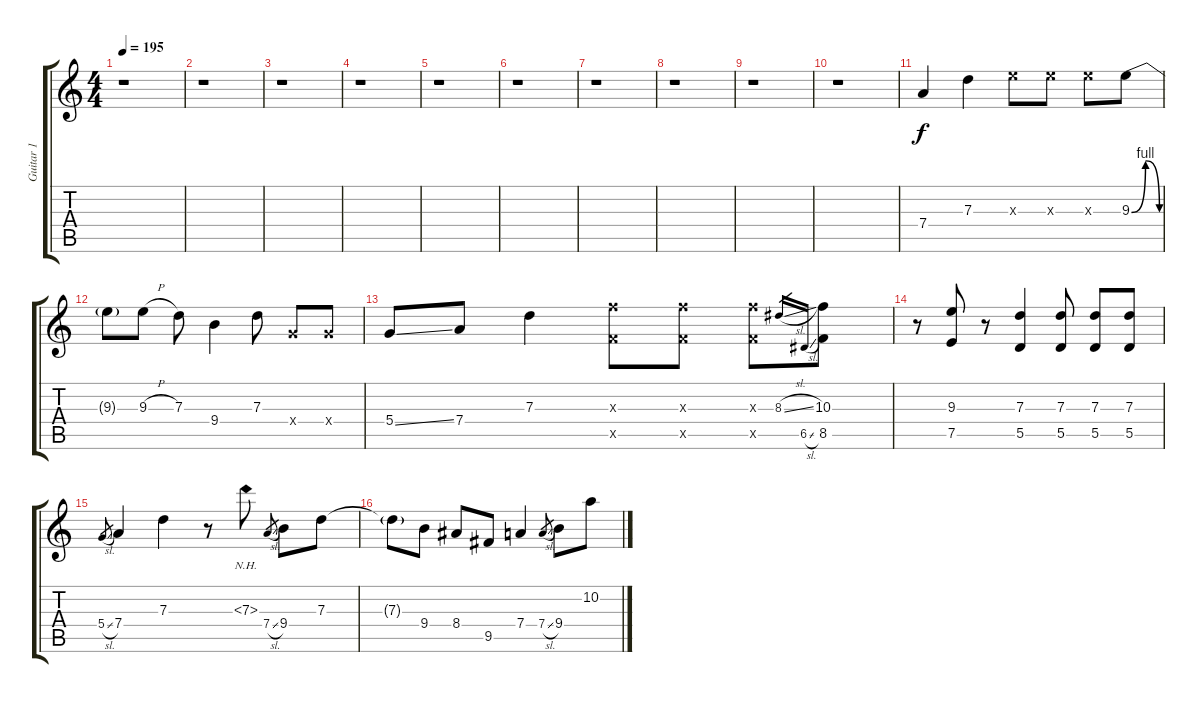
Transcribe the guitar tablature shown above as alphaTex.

\track ("Guitar 1" "Guitar 1") {instrument overdrivenguitar}
\staff {score tabs}
\tuning (E4 B3 G3 D3 A2 E2) {hide}
\ts (4 4)
\tempo 195
\clef g2
\ks c
r.1{dy f} |
r.1 |
r.1 |
r.1 |
r.1 |
r.1 |
r.1 |
r.1 |
r.1 |
r.1 |
7.4.4 7.3.4 9.3{x}.8 9.3{x}.8 9.3{x}.8 9.3{be (bendrelease 0 0 30 4 30 4 60 0)}.8 |
9.3{g t}.8 9.3{h}.8 7.3.8 9.4.4 7.3.8 5.4{x}.8 5.4{x}.8 |
5.4{ss}.8 7.4.8 7.3.4 (10.3{x} 8.5{x}).8 (10.3{x} 8.5{x}).8 (10.3{x} 8.5{x}).8 8.3{sl}.16{gr} 6.5{sl}.16{gr} (10.3 8.5).8 |
r.8 (9.3 7.5).8 r.8 (7.3 5.5).4 (7.3 5.5).8 (7.3 5.5).8 (7.3 5.5).8 |
5.4{sl}.8{gr} 7.4.4 7.3.4 r.8 7.3{nh}.8 7.4{sl}.8{gr} 9.4.8 7.3.8 |
7.3{g t}.8 9.4.8 8.4.8 9.5.8 7.4.4 7.4{sl}.8{gr} 9.4.8 10.2.8
